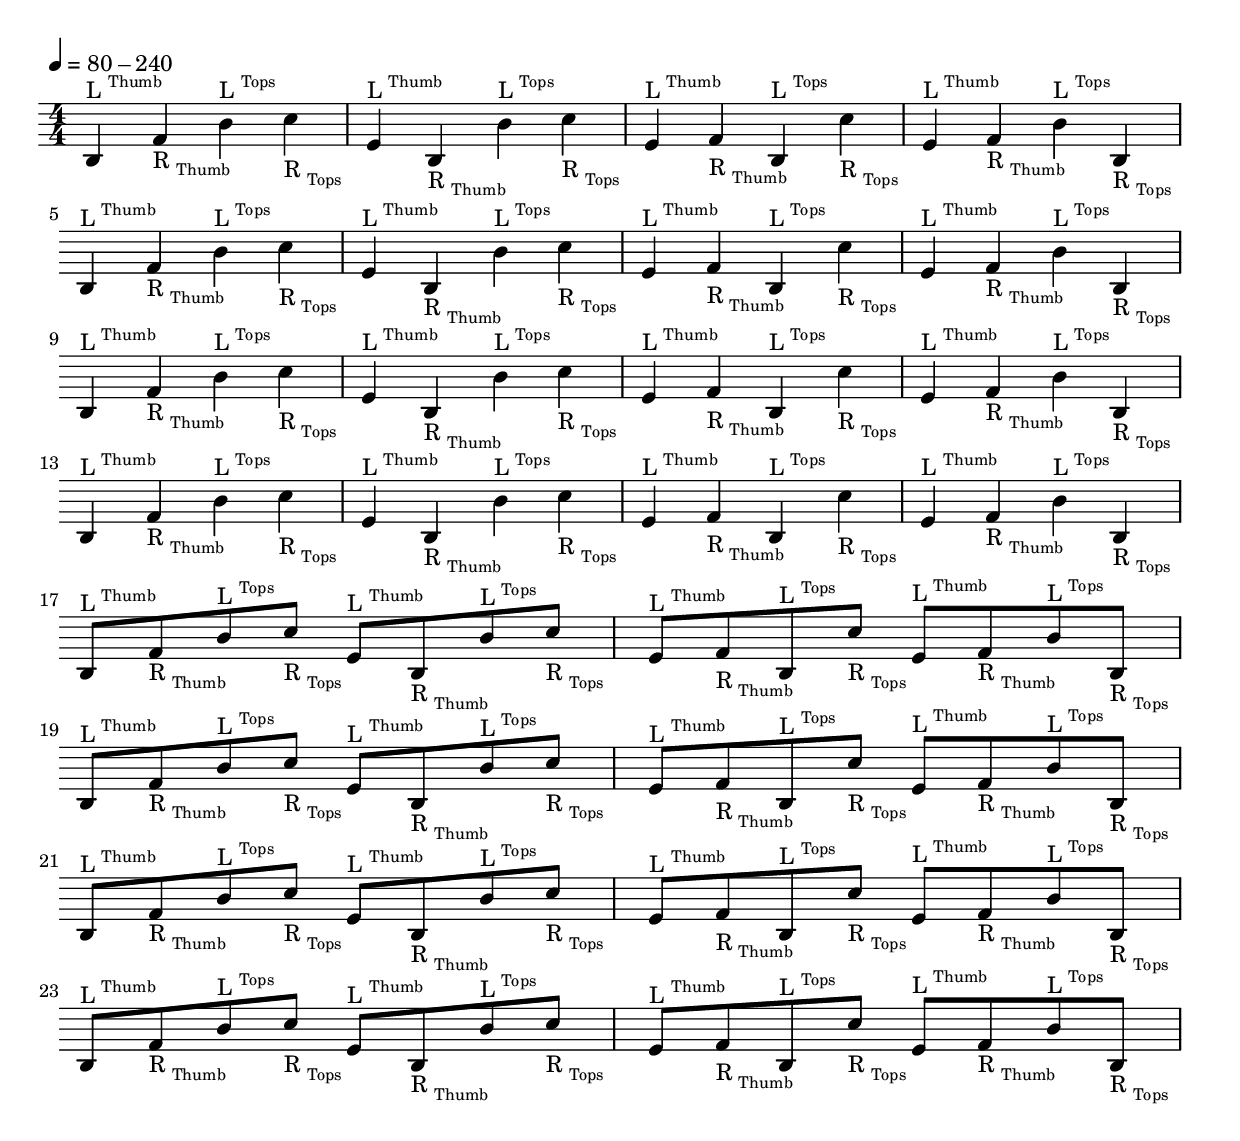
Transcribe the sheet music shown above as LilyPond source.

\version "2.24.1"
\include "../global.ly"

\layout {
  indent = -3.5
}

\relative {
  \defaultScoreSettings
  \tempo 4 = 80 - 240
  \time 4/4

  \repeat unfold 4 { 
     b4^\LThumbTop  f'_\RThumbBtm   b^\LTopsTop   c_\RTopsBtm 
    e,4^\LThumbTop   b_\RThumbBtm  b'^\LTopsTop   c_\RTopsBtm 
    e,4^\LThumbTop   f_\RThumbBtm  b,^\LTopsTop  c'_\RTopsBtm 
    e,4^\LThumbTop   f_\RThumbBtm   b^\LTopsTop  b,_\RTopsBtm 
    \break
  }


  \repeat unfold 4 { 
     b8^\LThumbTop  f'_\RThumbBtm   b^\LTopsTop   c_\RTopsBtm 
    e,8^\LThumbTop   b_\RThumbBtm  b'^\LTopsTop   c_\RTopsBtm 
    e,8^\LThumbTop   f_\RThumbBtm  b,^\LTopsTop  c'_\RTopsBtm 
    e,8^\LThumbTop   f_\RThumbBtm   b^\LTopsTop  b,_\RTopsBtm 
    \break
  }
}